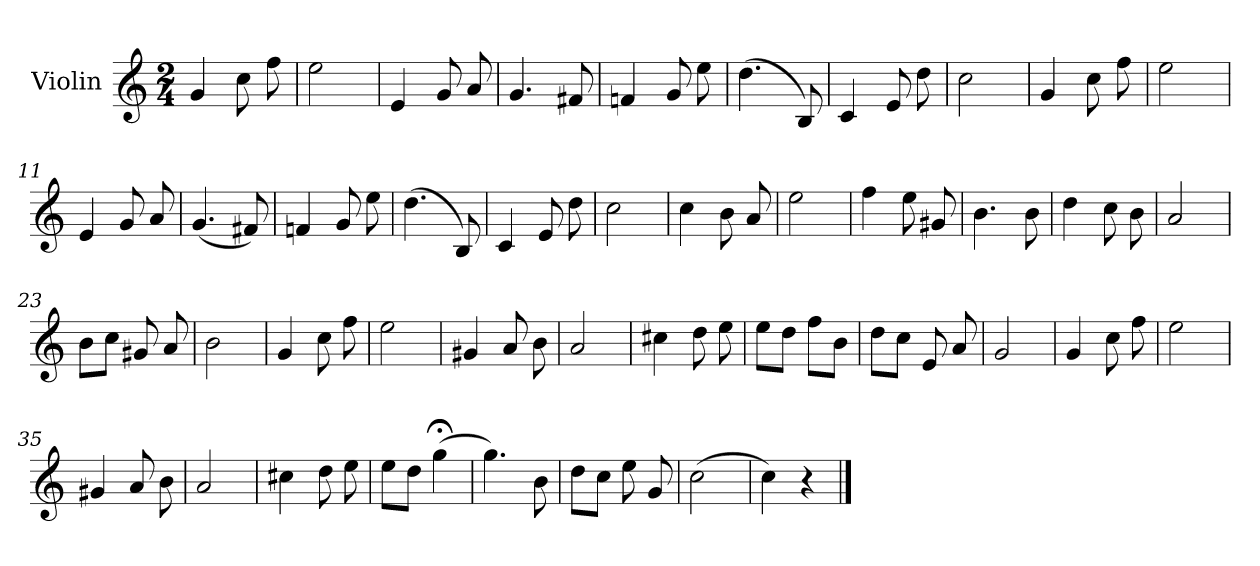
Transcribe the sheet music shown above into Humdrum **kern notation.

**kern	**dynam
*part1	*part1
*staff1	*staff1
*I"Violin	*
*I'Vln.	*
*clefG2	*
*M2/4	*
=1	=1
4g	Andantino
8cc	.
8ff	.
=2	=2
2ee	.
=3	=3
4e	.
8g	.
8a	.
=4	=4
4.g	.
8f#X	.
=5	=5
4fn	.
8g	.
8ee	.
=6	=6
(4.dd	.
8B)	.
=7	=7
4c	.
8e	.
8dd	.
=8	=8
2cc	.
=9	=9
4g	.
8cc	.
8ff	.
!!LO:LB:g=z
=10	=10
2ee	.
=11	=11
4e	.
8g	.
8a	.
=12	=12
(4.g	.
8f#X)	.
=13	=13
4fn	.
8g	.
8ee	.
=14	=14
(4.dd	.
8B)	.
=15	=15
4c	.
8e	.
8dd	.
=16	=16
2cc	.
=17	=17
4cc	.
8b	.
8a	.
=18	=18
2ee	.
=19	=19
4ff	.
8ee	.
8g#X	.
!!LO:LB:g=z
=20	=20
4.b	.
8b	.
=21	=21
4dd	.
8cc	.
8b	.
=22	=22
2a	.
=23	=23
8bL	.
8ccJ	.
8g#X	.
8a	.
=24	=24
2b	.
=25	=25
4g	.
8cc	.
8ff	.
=26	=26
2ee	.
=27	=27
4g#X	.
8a	.
8b	.
=28	=28
2a	.
=29	=29
4cc#X	.
8dd	.
8ee	.
!!LO:LB:g=z
=30	=30
8eeL	.
8ddJ	.
8ffL	.
8bJ	.
=31	=31
8ddL	.
8ccJ	.
8e	.
8a	.
=32	=32
2g	.
=33	=33
4g	.
8cc	.
8ff	.
=34	=34
2ee	.
=35	=35
4g#X	.
8a	.
8b	.
=36	=36
2a	.
=37	=37
4cc#X	.
8dd	.
8ee	.
=38	=38
8eeL	.
8ddJ	.
(4gg;<	.
=39	=39
4.gg)	.
8b	.
!!LO:LB:g=z
=40	=40
8ddL	.
8ccJ	.
8ee	.
8g	.
=41	=41
(2cc	.
=42	=42
4cc)	.
4r	.
==	==
*-	*-
